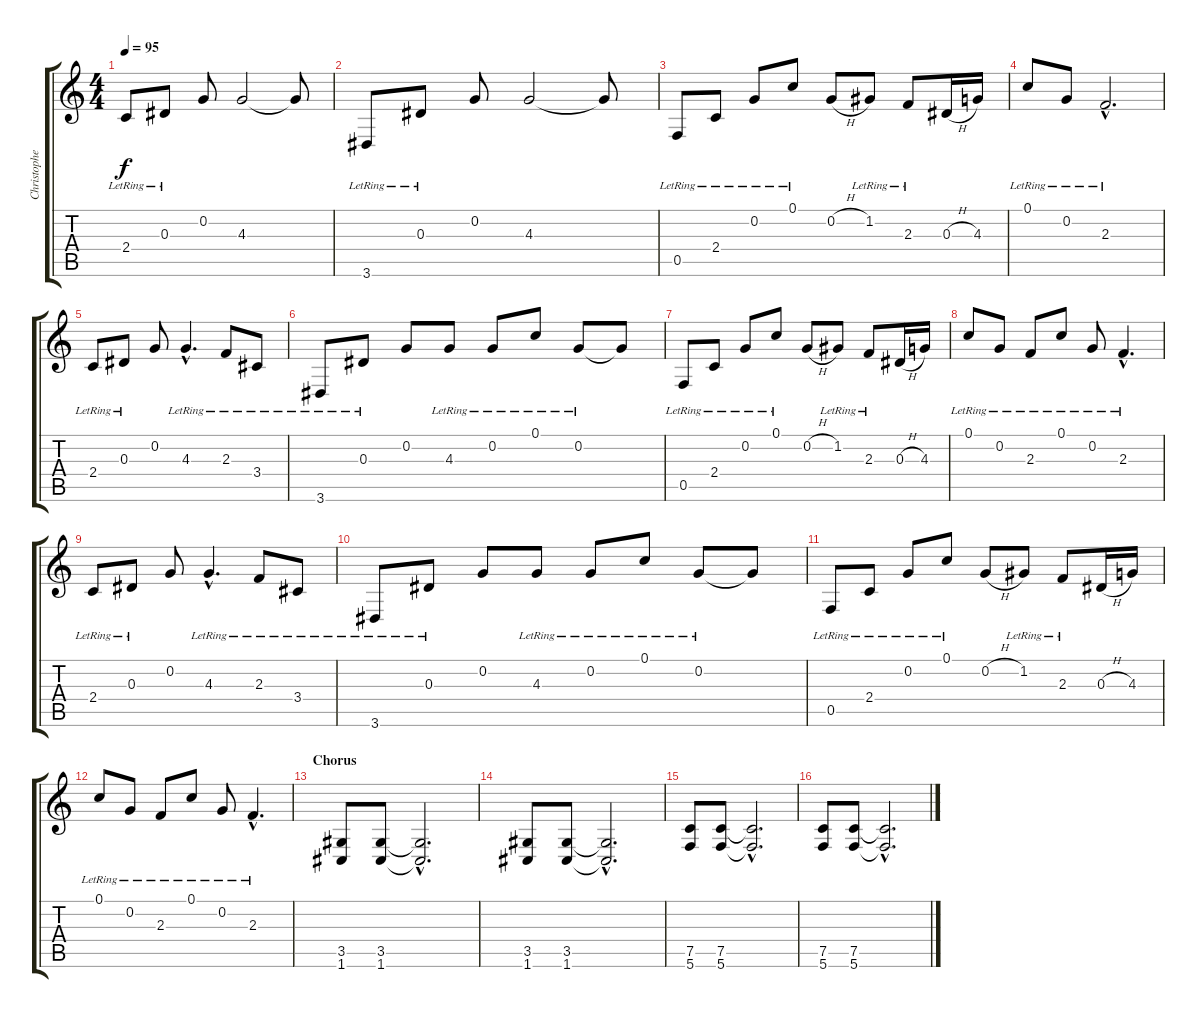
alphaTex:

\track ("Christopher (R)" "Christophe") {instrument distortionguitar}
\staff {score tabs}
\tuning (C4 G3 Eb3 Bb2 F2 C2) {hide}
\ts (4 4)
\tempo 95
\clef g2
\ks c
2.4{lr}.8{dy f volume 11 instrument acousticguitarsteel} 0.3{lr}.8 0.2.8 4.3.2 4.3{t}.8 |
3.6{lr}.8 0.3{lr}.8 0.2.8 4.3.2 4.3{t}.8 |
0.5{lr}.8 2.4{lr}.8 0.2{lr}.8 0.1{lr}.8 0.2{h}.8 1.2{lr}.8 2.3{lr}.8 0.3{h}.16 4.3.16 |
0.1{lr}.8 0.2{lr}.8 2.3{hac lr}.2{d} |
2.4{lr}.8 0.3{lr}.8 0.2.8 4.3{hac lr}.4{d} 2.3{lr}.8 3.4{lr}.8 |
3.6{lr}.8 0.3{lr}.8 0.2.8 4.3{lr}.8 0.2{lr}.8 0.1{lr}.8 0.2{lr}.8 0.2{t}.8 |
0.5{lr}.8 2.4{lr}.8 0.2{lr}.8 0.1{lr}.8 0.2{h}.8 1.2{lr}.8 2.3{lr}.8 0.3{h}.16 4.3.16 |
0.1{lr}.8 0.2{lr}.8 2.3{lr}.8 0.1{lr}.8 0.2{lr}.8 2.3{hac lr}.4{d} |
2.4{lr}.8 0.3{lr}.8 0.2.8 4.3{hac lr}.4{d} 2.3{lr}.8 3.4{lr}.8 |
3.6{lr}.8 0.3{lr}.8 0.2.8 4.3{lr}.8 0.2{lr}.8 0.1{lr}.8 0.2{lr}.8 0.2{t}.8 |
0.5{lr}.8 2.4{lr}.8 0.2{lr}.8 0.1{lr}.8 0.2{h}.8 1.2{lr}.8 2.3{lr}.8 0.3{h}.16 4.3.16 |
0.1{lr}.8 0.2{lr}.8 2.3{lr}.8 0.1{lr}.8 0.2{lr}.8 2.3{hac lr}.4{d} |
\section ("" "Chorus")
(3.5 1.6).8{volume 15 instrument distortionguitar} (3.5 1.6).8 (3.5{hac t} 1.6{hac t}).2{d} |
(3.5 1.6).8 (3.5 1.6).8 (3.5{hac t} 1.6{hac t}).2{d} |
(7.5 5.6).8 (7.5 5.6).8 (7.5{hac t} 5.6{hac t}).2{d} |
(7.5 5.6).8 (7.5 5.6).8 (7.5{hac t} 5.6{hac t}).2{d}
